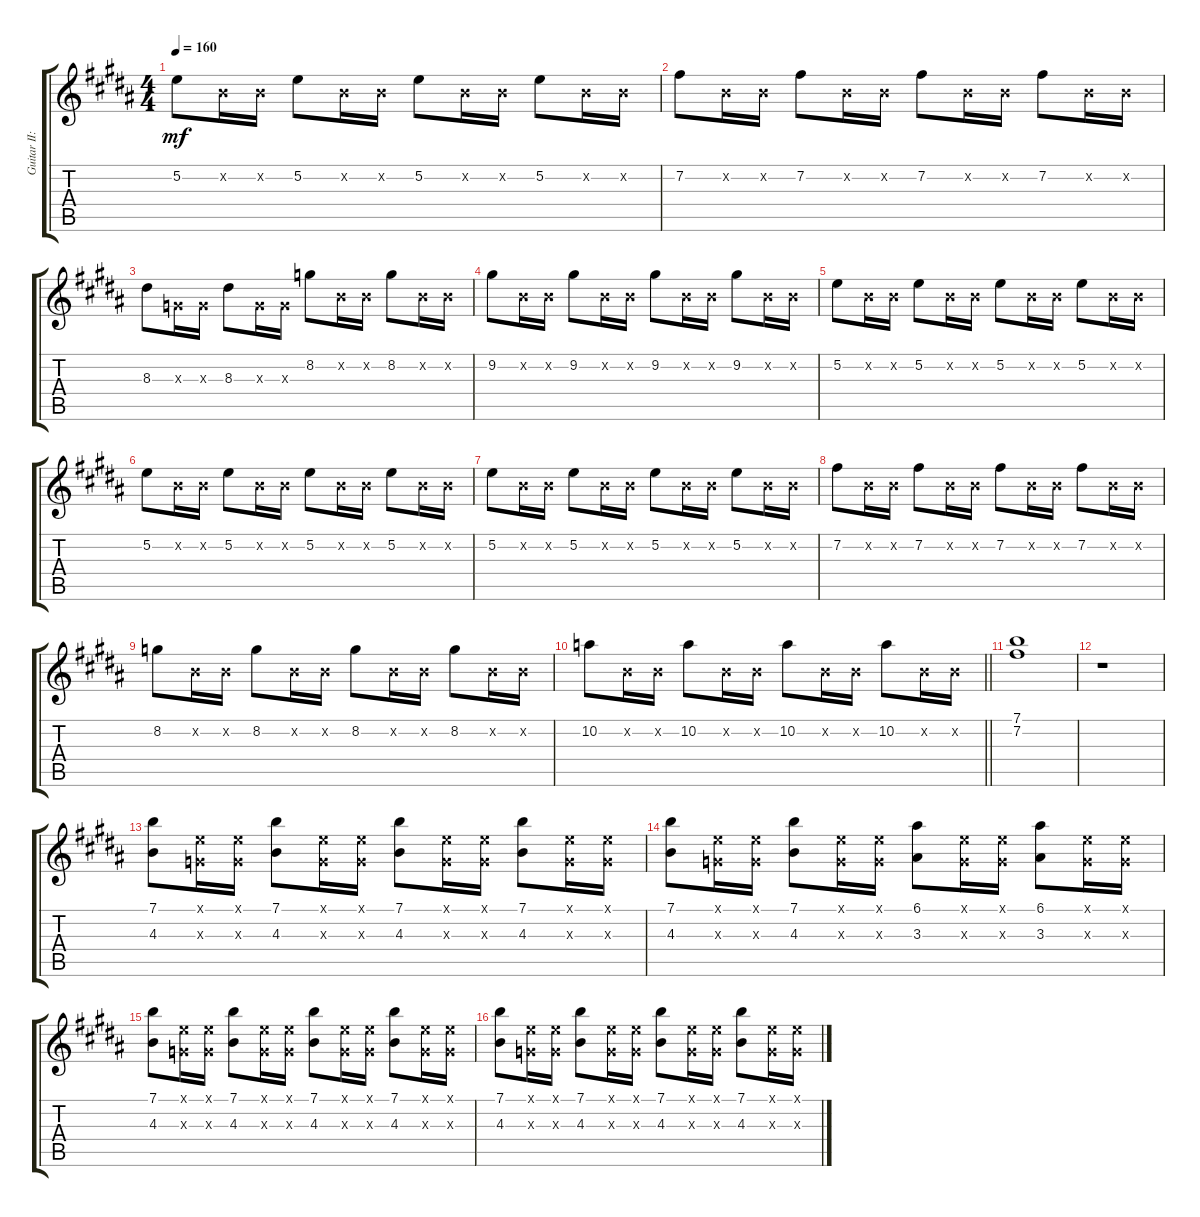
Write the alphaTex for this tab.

\track ("Guitar II: Azusa Nakano" "Guitar II:") {instrument distortionguitar}
\staff {score tabs}
\tuning (E4 B3 G3 D3 A2 E2) {hide}
\ts (4 4)
\tempo 160
\clef g2
\ks b
5.2.8{dy mf} 0.2{x}.16 0.2{x}.16 5.2.8 0.2{x}.16 0.2{x}.16 5.2.8 0.2{x}.16 0.2{x}.16 5.2.8 0.2{x}.16 0.2{x}.16 |
7.2.8 0.2{x}.16 0.2{x}.16 7.2.8 0.2{x}.16 0.2{x}.16 7.2.8 0.2{x}.16 0.2{x}.16 7.2.8 0.2{x}.16 0.2{x}.16 |
8.3.8 0.3{x}.16 0.3{x}.16 8.3.8 0.3{x}.16 0.3{x}.16 8.2.8 0.2{x}.16 0.2{x}.16 8.2.8 0.2{x}.16 0.2{x}.16 |
9.2.8 0.2{x}.16 0.2{x}.16 9.2.8 0.2{x}.16 0.2{x}.16 9.2.8 0.2{x}.16 0.2{x}.16 9.2.8 0.2{x}.16 0.2{x}.16 |
5.2.8 0.2{x}.16 0.2{x}.16 5.2.8 0.2{x}.16 0.2{x}.16 5.2.8 0.2{x}.16 0.2{x}.16 5.2.8 0.2{x}.16 0.2{x}.16 |
5.2.8 0.2{x}.16 0.2{x}.16 5.2.8 0.2{x}.16 0.2{x}.16 5.2.8 0.2{x}.16 0.2{x}.16 5.2.8 0.2{x}.16 0.2{x}.16 |
5.2.8 0.2{x}.16 0.2{x}.16 5.2.8 0.2{x}.16 0.2{x}.16 5.2.8 0.2{x}.16 0.2{x}.16 5.2.8 0.2{x}.16 0.2{x}.16 |
7.2.8 0.2{x}.16 0.2{x}.16 7.2.8 0.2{x}.16 0.2{x}.16 7.2.8 0.2{x}.16 0.2{x}.16 7.2.8 0.2{x}.16 0.2{x}.16 |
8.2.8 0.2{x}.16 0.2{x}.16 8.2.8 0.2{x}.16 0.2{x}.16 8.2.8 0.2{x}.16 0.2{x}.16 8.2.8 0.2{x}.16 0.2{x}.16 |
\barLineRight lightlight
10.2.8 0.2{x}.16 0.2{x}.16 10.2.8 0.2{x}.16 0.2{x}.16 10.2.8 0.2{x}.16 0.2{x}.16 10.2.8 0.2{x}.16 0.2{x}.16 |
\section ("" "")
(7.1 7.2).1 |
r.1 |
(7.1 4.3).8 (0.1{x} 0.3{x}).16 (0.1{x} 0.3{x}).16 (7.1 4.3).8 (0.1{x} 0.3{x}).16 (0.1{x} 0.3{x}).16 (7.1 4.3).8 (0.1{x} 0.3{x}).16 (0.1{x} 0.3{x}).16 (7.1 4.3).8 (0.1{x} 0.3{x}).16 (0.1{x} 0.3{x}).16 |
(7.1 4.3).8 (0.1{x} 0.3{x}).16 (0.1{x} 0.3{x}).16 (7.1 4.3).8 (0.1{x} 0.3{x}).16 (0.1{x} 0.3{x}).16 (6.1 3.3).8 (0.1{x} 0.3{x}).16 (0.1{x} 0.3{x}).16 (6.1 3.3).8 (0.1{x} 0.3{x}).16 (0.1{x} 0.3{x}).16 |
(7.1 4.3).8 (0.1{x} 0.3{x}).16 (0.1{x} 0.3{x}).16 (7.1 4.3).8 (0.1{x} 0.3{x}).16 (0.1{x} 0.3{x}).16 (7.1 4.3).8 (0.1{x} 0.3{x}).16 (0.1{x} 0.3{x}).16 (7.1 4.3).8 (0.1{x} 0.3{x}).16 (0.1{x} 0.3{x}).16 |
(7.1 4.3).8 (0.1{x} 0.3{x}).16 (0.1{x} 0.3{x}).16 (7.1 4.3).8 (0.1{x} 0.3{x}).16 (0.1{x} 0.3{x}).16 (7.1 4.3).8 (0.1{x} 0.3{x}).16 (0.1{x} 0.3{x}).16 (7.1 4.3).8 (0.1{x} 0.3{x}).16 (0.1{x} 0.3{x}).16
